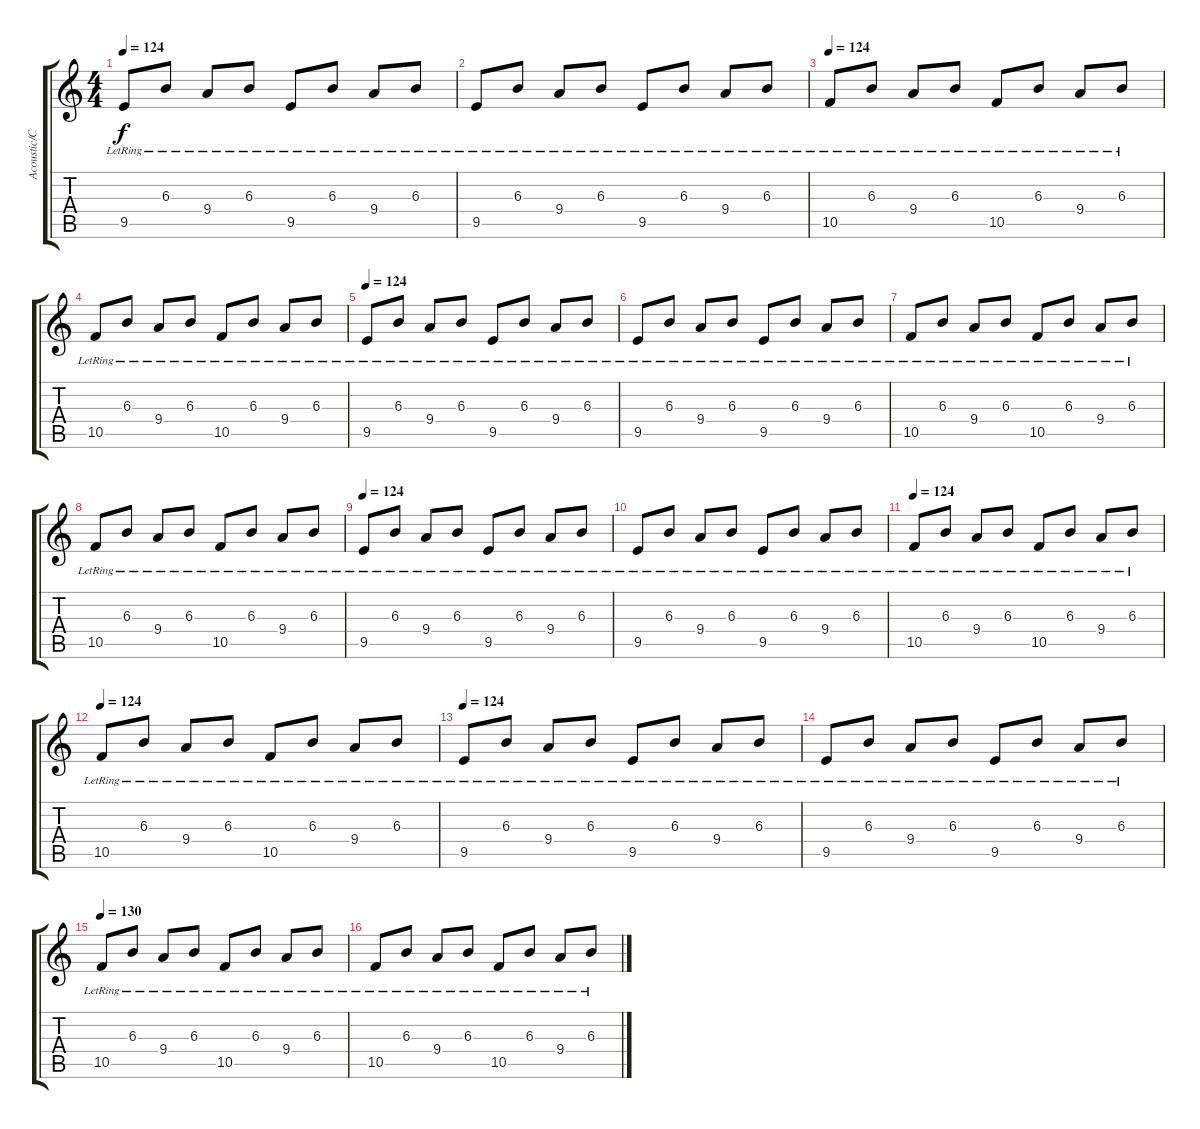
\track ("Acoustic/Classical Guitar I" "Acoustic/C") {instrument acousticguitarnylon}
\staff {score tabs}
\tuning (D4 A3 F3 C3 G2 D2) {hide}
\ts (4 4)
\tempo 124
\clef g2
\ks c
9.5{lr}.8{dy f volume 16 instrument acousticguitarsteel} 6.3{lr}.8 9.4{lr}.8 6.3{lr}.8 9.5{lr}.8 6.3{lr}.8 9.4{lr}.8 6.3{lr}.8 |
9.5{lr}.8 6.3{lr}.8 9.4{lr}.8 6.3{lr}.8 9.5{lr}.8 6.3{lr}.8 9.4{lr}.8 6.3{lr}.8 |
\tempo 124
10.5{lr}.8{volume 16 instrument acousticguitarsteel} 6.3{lr}.8 9.4{lr}.8 6.3{lr}.8 10.5{lr}.8 6.3{lr}.8 9.4{lr}.8 6.3{lr}.8 |
10.5{lr}.8 6.3{lr}.8 9.4{lr}.8 6.3{lr}.8 10.5{lr}.8 6.3{lr}.8 9.4{lr}.8 6.3{lr}.8 |
\tempo 124
9.5{lr}.8{volume 16 instrument acousticguitarsteel} 6.3{lr}.8 9.4{lr}.8 6.3{lr}.8 9.5{lr}.8 6.3{lr}.8 9.4{lr}.8 6.3{lr}.8 |
9.5{lr}.8 6.3{lr}.8 9.4{lr}.8 6.3{lr}.8 9.5{lr}.8 6.3{lr}.8 9.4{lr}.8 6.3{lr}.8 |
10.5{lr}.8{volume 16 instrument acousticguitarsteel} 6.3{lr}.8 9.4{lr}.8 6.3{lr}.8 10.5{lr}.8 6.3{lr}.8 9.4{lr}.8 6.3{lr}.8 |
10.5{lr}.8 6.3{lr}.8 9.4{lr}.8 6.3{lr}.8 10.5{lr}.8 6.3{lr}.8 9.4{lr}.8 6.3{lr}.8 |
\tempo 124
9.5{lr}.8{volume 16 instrument acousticguitarsteel} 6.3{lr}.8 9.4{lr}.8 6.3{lr}.8 9.5{lr}.8 6.3{lr}.8 9.4{lr}.8 6.3{lr}.8 |
9.5{lr}.8 6.3{lr}.8 9.4{lr}.8 6.3{lr}.8 9.5{lr}.8 6.3{lr}.8 9.4{lr}.8 6.3{lr}.8 |
\tempo 124
10.5{lr}.8{volume 16 instrument acousticguitarsteel} 6.3{lr}.8 9.4{lr}.8 6.3{lr}.8 10.5{lr}.8 6.3{lr}.8 9.4{lr}.8 6.3{lr}.8 |
\tempo 124
10.5{lr}.8{volume 16 instrument acousticguitarsteel} 6.3{lr}.8 9.4{lr}.8 6.3{lr}.8 10.5{lr}.8 6.3{lr}.8 9.4{lr}.8 6.3{lr}.8 |
\tempo 124
9.5{lr}.8{volume 16 instrument acousticguitarsteel} 6.3{lr}.8 9.4{lr}.8 6.3{lr}.8 9.5{lr}.8 6.3{lr}.8 9.4{lr}.8 6.3{lr}.8 |
9.5{lr}.8 6.3{lr}.8 9.4{lr}.8 6.3{lr}.8 9.5{lr}.8 6.3{lr}.8 9.4{lr}.8 6.3{lr}.8 |
\tempo 130
10.5{lr}.8{volume 16 instrument acousticguitarsteel} 6.3{lr}.8 9.4{lr}.8 6.3{lr}.8 10.5{lr}.8 6.3{lr}.8 9.4{lr}.8 6.3{lr}.8 |
10.5{lr}.8 6.3{lr}.8 9.4{lr}.8 6.3{lr}.8 10.5{lr}.8 6.3{lr}.8 9.4{lr}.8 6.3{lr}.8
